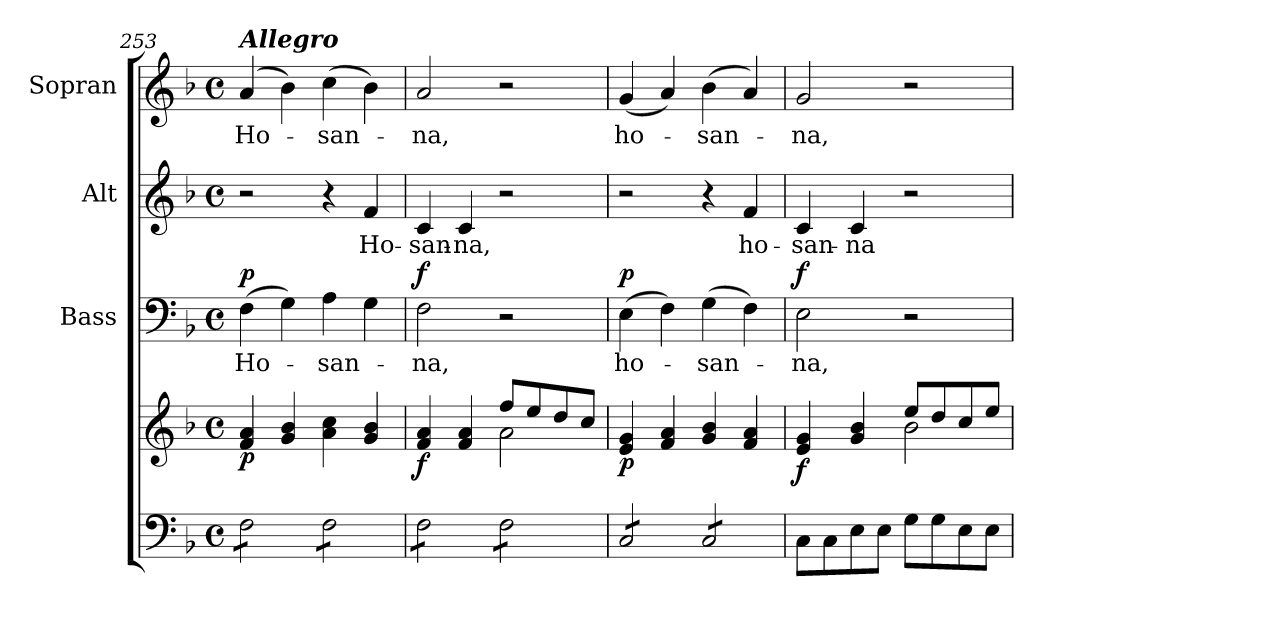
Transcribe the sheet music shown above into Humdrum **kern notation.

**kern	**kern	**dynam	**kern	**text	**dynam	**kern	**text	**kern	**text
*part4	*part4	*part4	*part3	*part3	*part3	*part2	*part2	*part1	*part1
*staff5	*staff4	*staff4/5	*staff3	*staff3	*staff3	*staff2	*staff2	*staff1	*staff1
*	*	*	*I"Bass	*	*	*I"Alt	*	*I"Sopran	*
*	*	*	*I'B.	*	*	*I'A.	*	*I'S.	*
*clefF4	*clefG2	*	*clefF4	*	*	*clefG2	*	*clefG2	*
*k[b-]	*k[b-]	*	*k[b-]	*	*	*k[b-]	*	*k[b-]	*
*F:	*F:	*	*F:	*	*	*F:	*	*F:	*
*M4/4	*M4/4	*	*M4/4	*	*	*M4/4	*	*M4/4	*
*met(c)	*met(c)	*	*met(c)	*	*	*met(c)	*	*met(c)	*
=253	=253	=253	=253	=253	=253	=253	=253	=253	=253
!	!	!	!	!	!	!	!	!LO:TX:a:Bi:t=Allegro	!
!	!	!LO:DY:b	!	!LO:LY:b	!LO:DY:a	!	!	!	!LO:LY:b
*tremolo	*	*	*	*	*	*	*	*	*
8F\L	4f/ 4a/	p	(>4F\	Ho-	p	2r	.	(4a/	Ho-
8F\	.	.	.	.	.	.	.	.	.
8F\	4g/ 4b-/	.	4G\)	.	.	.	.	4b-\)	.
8F\J	.	.	.	.	.	.	.	.	.
!	!	!	!	!LO:LY:b	!	!	!	!	!LO:LY:b
8F\L	4a\ 4cc\	.	4A\	-san-	.	4r	.	(>4cc\	-san-
8F\	.	.	.	.	.	.	.	.	.
!	!	!	!	!	!	!	!LO:LY:b	!	!
8F\	4g/ 4b-/	.	4G\	.	.	4f/	Ho-	4b-\)	.
8F\J	.	.	.	.	.	.	.	.	.
=254	=254	=254	=254	=254	=254	=254	=254	=254	=254
*	*^	*	*	*	*	*	*	*	*
!	!	!	!LO:DY:b	!	!LO:LY:b	!LO:DY:a	!	!LO:LY:b	!	!LO:LY:b
8F\L	4f/ 4a/	2ryy	f	2F\	-na,	f	4c/	-san-	2a/	-na,
8F\	.	.	.	.	.	.	.	.	.	.
!	!	!	!	!	!	!	!	!LO:LY:b	!	!
8F\	4f/ 4a/	.	.	.	.	.	4c/	-na,	.	.
8F\J	.	.	.	.	.	.	.	.	.	.
8F\L	8ff/L	2a\	.	2r	.	.	2r	.	2r	.
8F\	8ee/	.	.	.	.	.	.	.	.	.
8F\	8dd/	.	.	.	.	.	.	.	.	.
8F\J	8cc/J	.	.	.	.	.	.	.	.	.
*	*v	*v	*	*	*	*	*	*	*	*
=255	=255	=255	=255	=255	=255	=255	=255	=255	=255
!	!	!LO:DY:b	!	!LO:LY:b	!LO:DY:a	!	!	!	!LO:LY:b
8C/L	4e/ 4g/	p	(>4E\	ho-	p	2r	.	(<4g/	ho-
8C/	.	.	.	.	.	.	.	.	.
8C/	4f/ 4a/	.	4F\)	.	.	.	.	4a/)	.
8C/J	.	.	.	.	.	.	.	.	.
!	!	!	!	!LO:LY:b	!	!	!	!	!LO:LY:b
8C/L	4g/ 4b-/	.	(>4G\	-san-	.	4r	.	(>4b-\	-san-
8C/	.	.	.	.	.	.	.	.	.
!	!	!	!	!	!	!	!LO:LY:b	!	!
8C/	4f/ 4a/	.	4F\)	.	.	4f/	ho-	4a/)	.
8C/J	.	.	.	.	.	.	.	.	.
*Xtremolo	*	*	*	*	*	*	*	*	*
!!LO:LB:g=z
=256	=256	=256	=256	=256	=256	=256	=256	=256	=256
*	*^	*	*	*	*	*	*	*	*
!	!	!	!LO:DY:b	!	!LO:LY:b	!LO:DY:a	!	!LO:LY:b	!	!LO:LY:b
8C\L	4e/ 4g/	2ryy	f	2E\	-na,	f	4c/	-san-	2g/	-na,
8C\	.	.	.	.	.	.	.	.	.	.
!	!	!	!	!	!	!	!	!LO:LY:b	!	!
8E\	4g/ 4b-/	.	.	.	.	.	4c/	-na	.	.
8E\J	.	.	.	.	.	.	.	.	.	.
8G\L	8ee/L	2b-\	.	2r	.	.	2r	.	2r	.
8G\	8dd/	.	.	.	.	.	.	.	.	.
8E\	8cc/	.	.	.	.	.	.	.	.	.
8E\J	8ee/J	.	.	.	.	.	.	.	.	.
*	*v	*v	*	*	*	*	*	*	*	*
=	=	=	=	=	=	=	=	=	=
*-	*-	*-	*-	*-	*-	*-	*-	*-	*-
